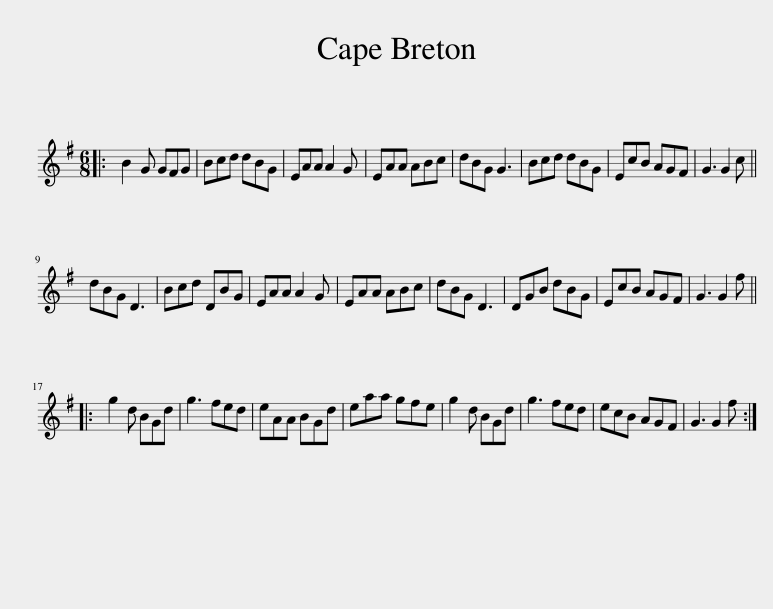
X:1
L:1/8
M:6/8
I:linebreak $
K:G
V:1 treble
V:1
|: B2 G GFG | Bcd dBG | EAA A2 G | EAA ABc | dBG G3 | %5
 Bcd dBG | EcB AGF | G3 G2 c ||$ dBG D3 | Bcd DBG | %10
 EAA A2 G | EAA ABc | dBG D3 | DGB dBG | EcB AGF | %15
 G3 G2 f |:$ g2 d BGd | g3 fed | eAA BGd | eaa gfe | %20
 g2 d BGd | g3 fed | ecB AGF | G3 G2 f :| %24
